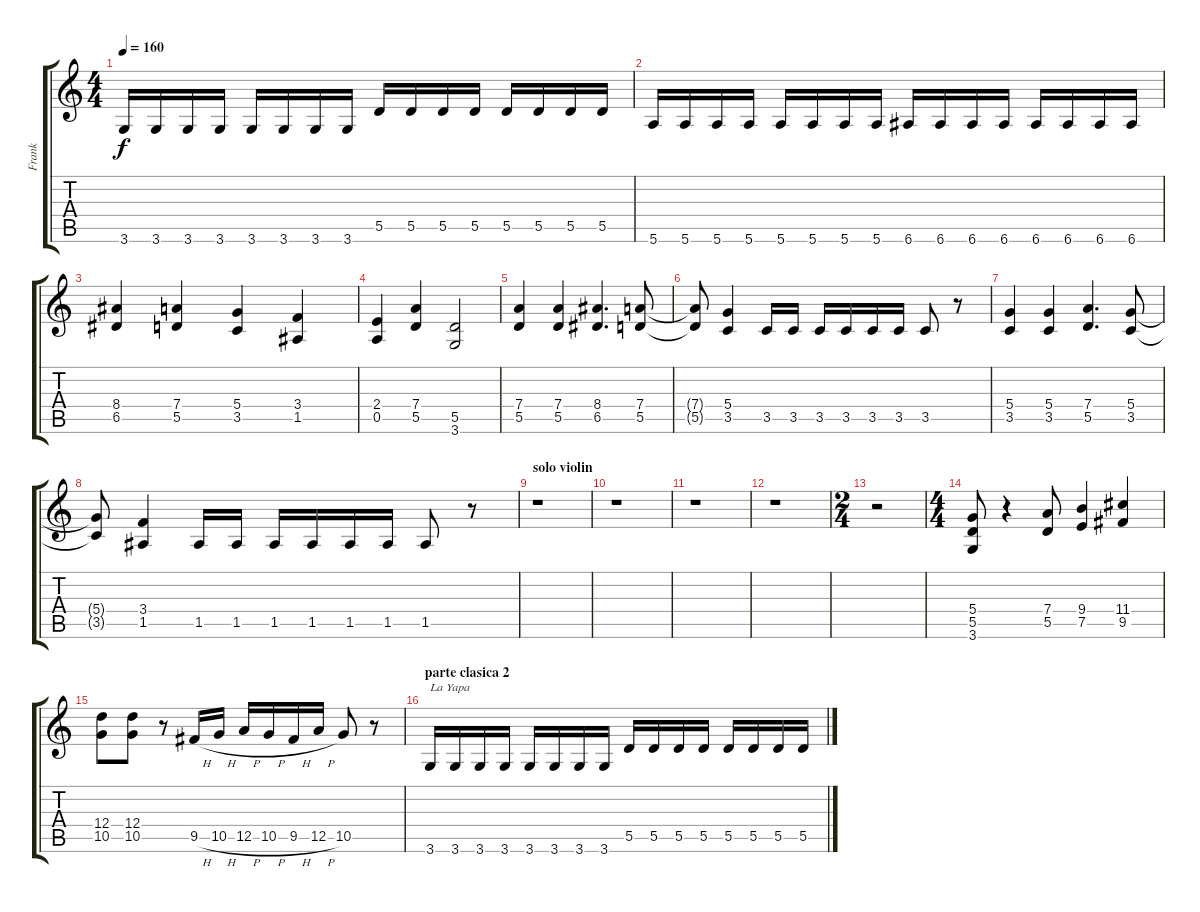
\track ("Frank" "Frank") {instrument overdrivenguitar}
\staff {score tabs}
\tuning (E4 B3 G3 D3 A2 E2) {hide}
\ts (4 4)
\tempo 160
\clef g2
\ks c
3.6.16{dy f} 3.6.16 3.6.16 3.6.16 3.6.16 3.6.16 3.6.16 3.6.16 5.5.16 5.5.16 5.5.16 5.5.16 5.5.16 5.5.16 5.5.16 5.5.16 |
5.6.16 5.6.16 5.6.16 5.6.16 5.6.16 5.6.16 5.6.16 5.6.16 6.6.16 6.6.16 6.6.16 6.6.16 6.6.16 6.6.16 6.6.16 6.6.16 |
(8.4 6.5).4 (7.4 5.5).4 (5.4 3.5).4 (3.4 1.5).4 |
(2.4 0.5).4 (7.4 5.5).4 (5.5 3.6).2 |
(7.4 5.5).4 (7.4 5.5).4 (8.4 6.5).4{d} (7.4 5.5).8 |
(7.4{t} 5.5{t}).8 (5.4 3.5).4 3.5.16 3.5.16 3.5.16 3.5.16 3.5.16 3.5.16 3.5.8 r.8 |
(5.4 3.5).4 (5.4 3.5).4 (7.4 5.5).4{d} (5.4 3.5).8 |
(5.4{t} 3.5{t}).8 (3.4 1.5).4 1.5.16 1.5.16 1.5.16 1.5.16 1.5.16 1.5.16 1.5.8 r.8 |
\section ("" "solo violin")
r.1 |
r.1 |
r.1 |
r.1 |
\ts (2 4)
r.2 |
\ts (4 4)
(5.4 5.5 3.6).8 r.4 (7.4 5.5).8 (9.4 7.5).4 (11.4 9.5).4 |
(12.4 10.5).8 (12.4 10.5).8 r.8 9.5{h}.16 10.5{h}.16 12.5{h}.16 10.5{h}.16 9.5{h}.16 12.5{h}.16 10.5.8 r.8 |
\section ("" "parte clasica 2")
3.6.16{txt "La Yapa"} 3.6.16 3.6.16 3.6.16 3.6.16 3.6.16 3.6.16 3.6.16 5.5.16 5.5.16 5.5.16 5.5.16 5.5.16 5.5.16 5.5.16 5.5.16
